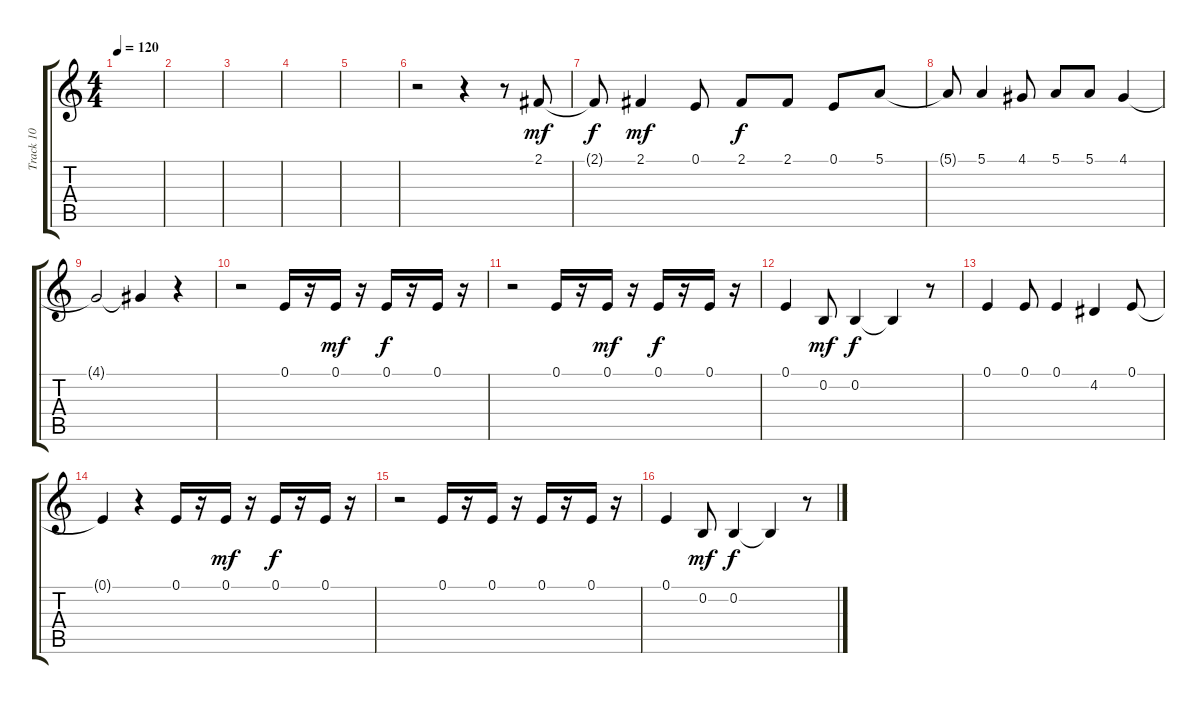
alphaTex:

\track ("Track 10" "Track 10") {instrument voiceoohs}
\staff {score tabs}
\tuning (E4 B3 G3 D3 A2 E2) {hide}
\ts (4 4)
\tempo 120
\clef g2
\ks c
|
|
|
|
|
r.2 r.4 r.8 2.1.8{dy mf} |
2.1{t}.8{dy f} 2.1.4{dy mf} 0.1.8 2.1.8{dy f} 2.1.8 0.1.8 5.1.8 |
5.1{t}.8 5.1.4 4.1.8 5.1.8 5.1.8 4.1.4 |
4.1{t}.2 4.1{t}.4 r.4 |
r.2 0.1.16 r.16 0.1.16{dy mf} r.16 0.1.16{dy f} r.16 0.1.16 r.16 |
r.2 0.1.16 r.16 0.1.16{dy mf} r.16 0.1.16{dy f} r.16 0.1.16 r.16 |
0.1.4 0.2.8{dy mf} 0.2.4{dy f} 0.2{t}.4 r.8 |
0.1.4 0.1.8 0.1.4 4.2.4 0.1.8 |
0.1{t}.4 r.4 0.1.16 r.16 0.1.16{dy mf} r.16 0.1.16{dy f} r.16 0.1.16 r.16 |
r.2 0.1.16 r.16 0.1.16 r.16 0.1.16 r.16 0.1.16 r.16 |
0.1.4 0.2.8{dy mf} 0.2.4{dy f} 0.2{t}.4 r.8
